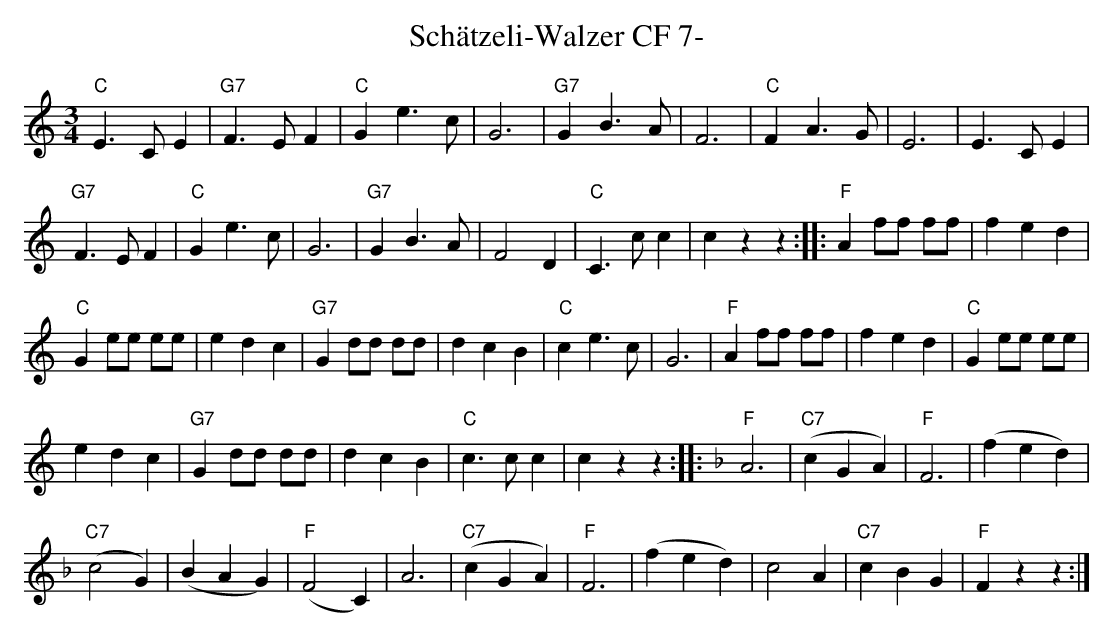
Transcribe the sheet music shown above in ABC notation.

X:1
T:Sch\"atzeli-Walzer CF 7-
M:3/4
L:1/4
K:C
"C"E>CE | "G7"F>EF | "C"Ge>c | G3 | "G7"GB>A | F3 | "C"FA>G | E3 | E>CE |
"G7"F>EF | "C"Ge>c | G3 | "G7"GB>A | F2D | "C"C>cc | czz :: [L:1/8] "F"A2 ff ff | f2e2d2 |
"C"G2 ee ee | e2d2c2 | "G7"G2 dd dd | d2c2B2 | "C"c2e3c | G6 | "F"A2 ff ff | f2e2d2 | "C"G2 ee ee |
e2d2c2 | "G7"G2 dd dd | d2c2B2 | "C"c3cc2 | c2z2z2 :: [K:Fmaj] [L:1/4] "F"A3 | "C7"(cGA) | "F"F3 | (fed) |
"C7"(c2G) | (BAG) | "F"(F2C) | A3 | "C7"(cGA) | "F"F3 | (fed) | c2A | "C7"cBG | "F"Fzz :|
